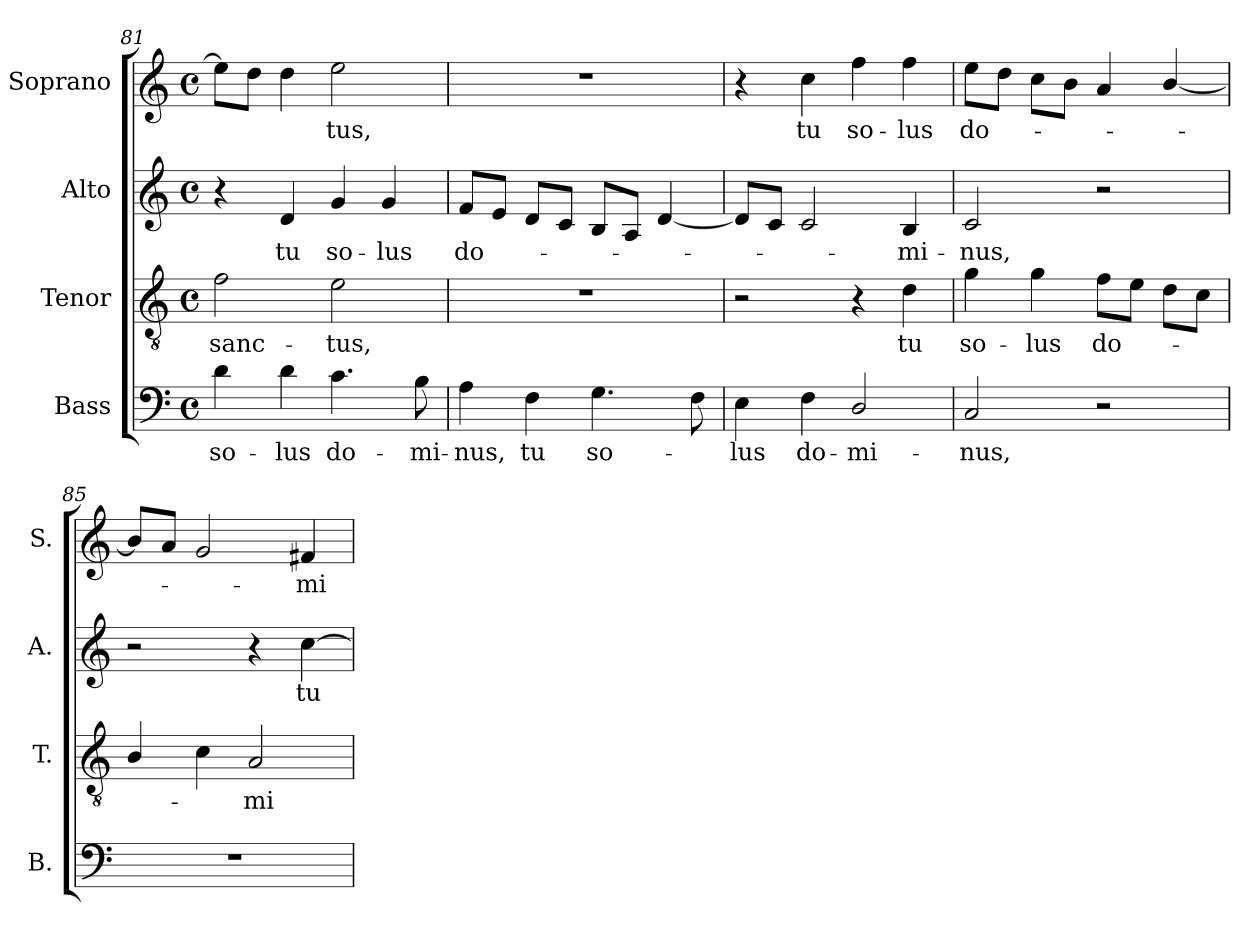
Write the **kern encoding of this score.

**kern	**text	**kern	**text	**kern	**text	**kern	**text
*part4	*part4	*part3	*part3	*part2	*part2	*part1	*part1
*staff4	*staff4	*staff3	*staff3	*staff2	*staff2	*staff1	*staff1
*I"Bass	*	*I"Tenor	*	*I"Alto	*	*I"Soprano	*
*I'B.	*	*I'T.	*	*I'A.	*	*I'S.	*
*clefF4	*	*clefGv2	*	*clefG2	*	*clefG2	*
*	*	*ITrd7c12	*	*	*	*	*
*k[]	*	*k[]	*	*k[]	*	*k[]	*
*C:	*	*C:	*	*C:	*	*C:	*
*M4/4	*	*M4/4	*	*M4/4	*	*M4/4	*
*met(c)	*	*met(c)	*	*met(c)	*	*met(c)	*
=81	=81	=81	=81	=81	=81	=81	=81
!	!LO:LY:b:color=#000000	!	!	!	!	!	!
!	!	!	!LO:LY:b:color=#000000	!	!	!	!
4di\	so-	2Fi\	sanc-	4r	.	8eei\L]	.
.	.	.	.	.	.	8ddi\J	.
!	!LO:LY:b:color=#000000	!	!	!	!	!	!
!	!	!	!	!	!LO:LY:b:color=#000000	!	!
4di\	-lus	.	.	4di/	tu	4ddi\	.
!	!LO:LY:b:color=#000000	!	!	!	!	!	!
!	!	!	!LO:LY:b:color=#000000	!	!	!	!
!	!	!	!	!	!LO:LY:b:color=#000000	!	!
!	!	!	!	!	!	!	!LO:LY:b:color=#000000
4.ci\	do-	2Ei\	-tus,	4gi/	so-	2eei\	-tus,
!	!	!	!	!	!LO:LY:b:color=#000000	!	!
.	.	.	.	4gi/	-lus	.	.
!	!LO:LY:b:color=#000000	!	!	!	!	!	!
8Bi\	-mi-	.	.	.	.	.	.
=82	=82	=82	=82	=82	=82	=82	=82
!	!LO:LY:b:color=#000000	!	!	!	!	!	!
!	!	!	!	!	!LO:LY:b:color=#000000	!	!
4Ai\	-nus,	1r	.	8fi/L	do-	1r	.
.	.	.	.	8ei/J	.	.	.
!	!LO:LY:b:color=#000000	!	!	!	!	!	!
4Fi\	tu	.	.	8di/L	.	.	.
.	.	.	.	8ci/J	.	.	.
!	!LO:LY:b:color=#000000	!	!	!	!	!	!
4.Gi\	so-	.	.	8Bi/L	.	.	.
.	.	.	.	8Ai/J	.	.	.
.	.	.	.	[4di/	.	.	.
8Fi\	.	.	.	.	.	.	.
=83	=83	=83	=83	=83	=83	=83	=83
!	!LO:LY:b:color=#000000	!	!	!	!	!	!
4Ei\	-lus	2r	.	8di/L]	.	4r	.
.	.	.	.	8ci/J	.	.	.
!	!LO:LY:b:color=#000000	!	!	!	!	!	!
!	!	!	!	!	!	!	!LO:LY:b:color=#000000
4Fi\	do-	.	.	2ci/	.	4cci\	tu
!	!LO:LY:b:color=#000000	!	!	!	!	!	!
!	!	!	!	!	!	!	!LO:LY:b:color=#000000
2Di/	-mi-	4r	.	.	.	4ffi\	so-
!	!	!	!LO:LY:b:color=#000000	!	!	!	!
!	!	!	!	!	!LO:LY:b:color=#000000	!	!
!	!	!	!	!	!	!	!LO:LY:b:color=#000000
.	.	4Di\	tu	4Bi/	-mi-	4ffi\	-lus
=84	=84	=84	=84	=84	=84	=84	=84
!	!LO:LY:b:color=#000000	!	!	!	!	!	!
!	!	!	!LO:LY:b:color=#000000	!	!	!	!
!	!	!	!	!	!LO:LY:b:color=#000000	!	!
!	!	!	!	!	!	!	!LO:LY:b:color=#000000
2Ci/	-nus,	4Gi\	so-	2ci/	-nus,	8eei\L	do-
.	.	.	.	.	.	8ddi\J	.
!	!	!	!LO:LY:b:color=#000000	!	!	!	!
.	.	4Gi\	-lus	.	.	8cci\L	.
.	.	.	.	.	.	8bi\J	.
!	!	!	!LO:LY:b:color=#000000	!	!	!	!
2r	.	8Fi\L	do-	2r	.	4ai/	.
.	.	8Ei\J	.	.	.	.	.
.	.	8Di\L	.	.	.	[4bi/	.
.	.	8Ci\J	.	.	.	.	.
=85	=85	=85	=85	=85	=85	=85	=85
1r	.	4BBi/	.	2r	.	8bi/L]	.
.	.	.	.	.	.	8ai/J	.
.	.	4Ci\	.	.	.	2gi/	.
!	!	!	!LO:LY:b:color=#000000	!	!	!	!
.	.	2AAi/	-mi-	4r	.	.	.
!	!	!	!	!	!LO:LY:b:color=#000000	!	!
!	!	!	!	!	!	!	!LO:LY:b:color=#000000
.	.	.	.	[4cci\	tu	4f#i/	-mi-
=	=	=	=	=	=	=	=
*-	*-	*-	*-	*-	*-	*-	*-
